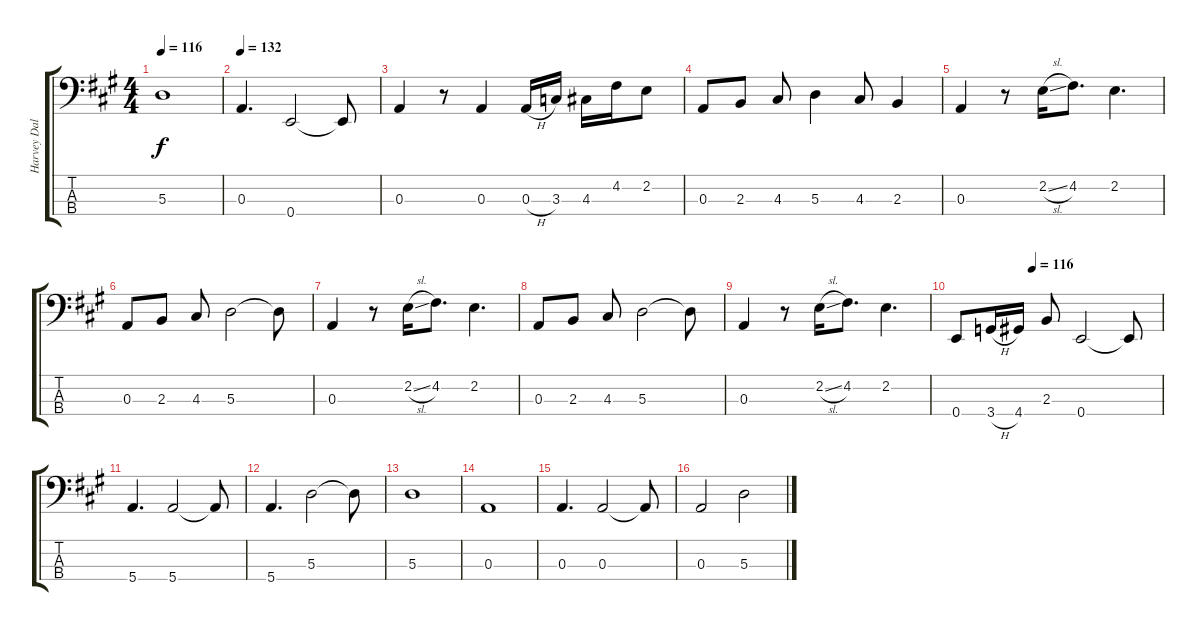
\track ("Harvey Dalton Bass" "Harvey Dal") {instrument electricbassfinger}
\staff {score tabs}
\tuning (G2 D2 A1 E1) {hide}
\ts (4 4)
\tempo 116
\clef f4
\ks a
5.3.1{dy f} |
\tempo 132
0.3.4{d} 0.4.2 0.4{t}.8 |
0.3.4 r.8 0.3.4 0.3{h}.16 3.3.16 4.3.16 4.2.16 2.2.8 |
0.3.8 2.3.8 4.3.8 5.3.4 4.3.8 2.3.4 |
0.3.4 r.8 2.2{sl}.16 4.2.8{d} 2.2.4{d} |
0.3.8 2.3.8 4.3.8 5.3.2 5.3{t}.8 |
0.3.4 r.8 2.2{sl}.16 4.2.8{d} 2.2.4{d} |
0.3.8 2.3.8 4.3.8 5.3.2 5.3{t}.8 |
0.3.4 r.8 2.2{sl}.16 4.2.8{d} 2.2.4{d} |
\tempo (116 0.375)
0.4.8 3.4{h}.16 4.4.16 2.3.8 0.4.2 0.4{t}.8 |
5.4.4{d} 5.4.2 5.4{t}.8 |
5.4.4{d} 5.3.2 5.3{t}.8 |
5.3.1 |
0.3.1 |
0.3.4{d} 0.3.2 0.3{t}.8 |
0.3.2 5.3.2
